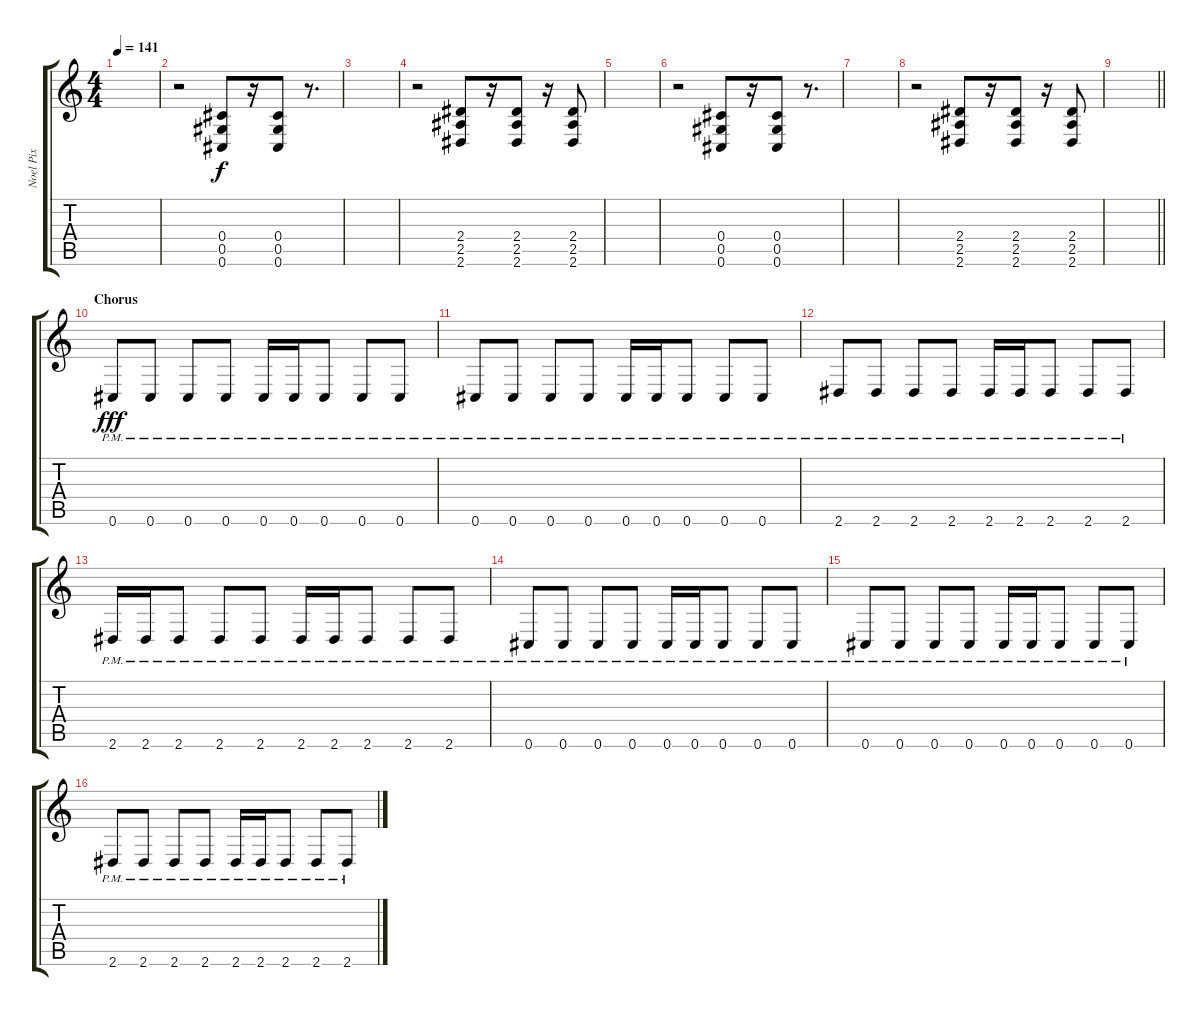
\track ("Noel Pix" "Noel Pix") {instrument distortionguitar}
\staff {score tabs}
\tuning (Eb4 Bb3 Gb3 Db3 Ab2 Db2) {hide}
\ts (4 4)
\tempo 141
\clef g2
\ks c
|
r.2 (0.4 0.5 0.6).8 r.16 (0.4 0.5 0.6).8 r.8{d} |
|
r.2 (2.4 2.5 2.6).8 r.16 (2.4 2.5 2.6).8 r.16 (2.4 2.5 2.6).8 |
|
r.2 (0.4 0.5 0.6).8 r.16 (0.4 0.5 0.6).8 r.8{d} |
|
r.2 (2.4 2.5 2.6).8 r.16 (2.4 2.5 2.6).8 r.16 (2.4 2.5 2.6).8 |
\barLineRight lightlight
|
\section ("" "Chorus")
0.6{pm}.8{dy fff} 0.6{pm}.8 0.6{pm}.8 0.6{pm}.8 0.6{pm}.16 0.6{pm}.16 0.6{pm}.8 0.6{pm}.8 0.6{pm}.8 |
0.6{pm}.8 0.6{pm}.8 0.6{pm}.8 0.6{pm}.8 0.6{pm}.16 0.6{pm}.16 0.6{pm}.8 0.6{pm}.8 0.6{pm}.8 |
2.6{pm}.8 2.6{pm}.8 2.6{pm}.8 2.6{pm}.8 2.6{pm}.16 2.6{pm}.16 2.6{pm}.8 2.6{pm}.8 2.6{pm}.8 |
2.6{pm}.16 2.6{pm}.16 2.6{pm}.8 2.6{pm}.8 2.6{pm}.8 2.6{pm}.16 2.6{pm}.16 2.6{pm}.8 2.6{pm}.8 2.6{pm}.8 |
0.6{pm}.8 0.6{pm}.8 0.6{pm}.8 0.6{pm}.8 0.6{pm}.16 0.6{pm}.16 0.6{pm}.8 0.6{pm}.8 0.6{pm}.8 |
0.6{pm}.8 0.6{pm}.8 0.6{pm}.8 0.6{pm}.8 0.6{pm}.16 0.6{pm}.16 0.6{pm}.8 0.6{pm}.8 0.6{pm}.8 |
2.6{pm}.8 2.6{pm}.8 2.6{pm}.8 2.6{pm}.8 2.6{pm}.16 2.6{pm}.16 2.6{pm}.8 2.6{pm}.8 2.6{pm}.8
